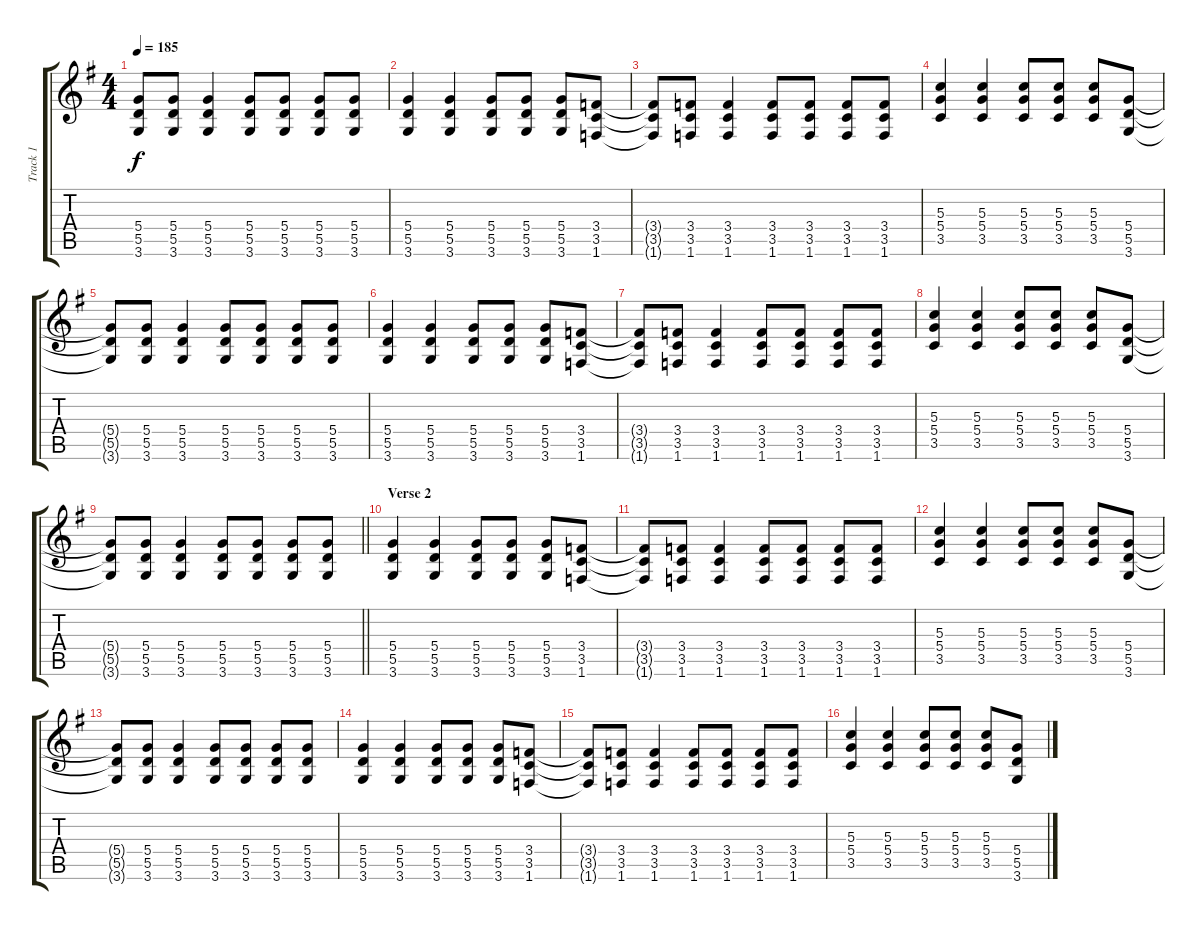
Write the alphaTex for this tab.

\track ("Track 1" "Track 1") {instrument distortionguitar}
\staff {score tabs}
\tuning (E4 B3 G3 D3 A2 E2) {hide}
\ts (4 4)
\tempo 185
\clef g2
\ks g
(5.4 5.5 3.6).8{dy f} (5.4 5.5 3.6).8 (5.4 5.5 3.6).4 (5.4 5.5 3.6).8 (5.4 5.5 3.6).8 (5.4 5.5 3.6).8 (5.4 5.5 3.6).8 |
(5.4 5.5 3.6).4 (5.4 5.5 3.6).4 (5.4 5.5 3.6).8 (5.4 5.5 3.6).8 (5.4 5.5 3.6).8 (3.4 3.5 1.6).8 |
(3.4{t} 3.5{t} 1.6{t}).8 (3.4 3.5 1.6).8 (3.4 3.5 1.6).4 (3.4 3.5 1.6).8 (3.4 3.5 1.6).8 (3.4 3.5 1.6).8 (3.4 3.5 1.6).8 |
(5.3 5.4 3.5).4 (5.3 5.4 3.5).4 (5.3 5.4 3.5).8 (5.3 5.4 3.5).8 (5.3 5.4 3.5).8 (5.4 5.5 3.6).8 |
(5.4{t} 5.5{t} 3.6{t}).8 (5.4 5.5 3.6).8 (5.4 5.5 3.6).4 (5.4 5.5 3.6).8 (5.4 5.5 3.6).8 (5.4 5.5 3.6).8 (5.4 5.5 3.6).8 |
(5.4 5.5 3.6).4 (5.4 5.5 3.6).4 (5.4 5.5 3.6).8 (5.4 5.5 3.6).8 (5.4 5.5 3.6).8 (3.4 3.5 1.6).8 |
(3.4{t} 3.5{t} 1.6{t}).8 (3.4 3.5 1.6).8 (3.4 3.5 1.6).4 (3.4 3.5 1.6).8 (3.4 3.5 1.6).8 (3.4 3.5 1.6).8 (3.4 3.5 1.6).8 |
(5.3 5.4 3.5).4 (5.3 5.4 3.5).4 (5.3 5.4 3.5).8 (5.3 5.4 3.5).8 (5.3 5.4 3.5).8 (5.4 5.5 3.6).8 |
\barLineRight lightlight
(5.4{t} 5.5{t} 3.6{t}).8 (5.4 5.5 3.6).8 (5.4 5.5 3.6).4 (5.4 5.5 3.6).8 (5.4 5.5 3.6).8 (5.4 5.5 3.6).8 (5.4 5.5 3.6).8 |
\section ("" "Verse 2")
(5.4 5.5 3.6).4 (5.4 5.5 3.6).4 (5.4 5.5 3.6).8 (5.4 5.5 3.6).8 (5.4 5.5 3.6).8 (3.4 3.5 1.6).8 |
(3.4{t} 3.5{t} 1.6{t}).8 (3.4 3.5 1.6).8 (3.4 3.5 1.6).4 (3.4 3.5 1.6).8 (3.4 3.5 1.6).8 (3.4 3.5 1.6).8 (3.4 3.5 1.6).8 |
(5.3 5.4 3.5).4 (5.3 5.4 3.5).4 (5.3 5.4 3.5).8 (5.3 5.4 3.5).8 (5.3 5.4 3.5).8 (5.4 5.5 3.6).8 |
(5.4{t} 5.5{t} 3.6{t}).8 (5.4 5.5 3.6).8 (5.4 5.5 3.6).4 (5.4 5.5 3.6).8 (5.4 5.5 3.6).8 (5.4 5.5 3.6).8 (5.4 5.5 3.6).8 |
(5.4 5.5 3.6).4 (5.4 5.5 3.6).4 (5.4 5.5 3.6).8 (5.4 5.5 3.6).8 (5.4 5.5 3.6).8 (3.4 3.5 1.6).8 |
(3.4{t} 3.5{t} 1.6{t}).8 (3.4 3.5 1.6).8 (3.4 3.5 1.6).4 (3.4 3.5 1.6).8 (3.4 3.5 1.6).8 (3.4 3.5 1.6).8 (3.4 3.5 1.6).8 |
(5.3 5.4 3.5).4 (5.3 5.4 3.5).4 (5.3 5.4 3.5).8 (5.3 5.4 3.5).8 (5.3 5.4 3.5).8 (5.4 5.5 3.6).8
